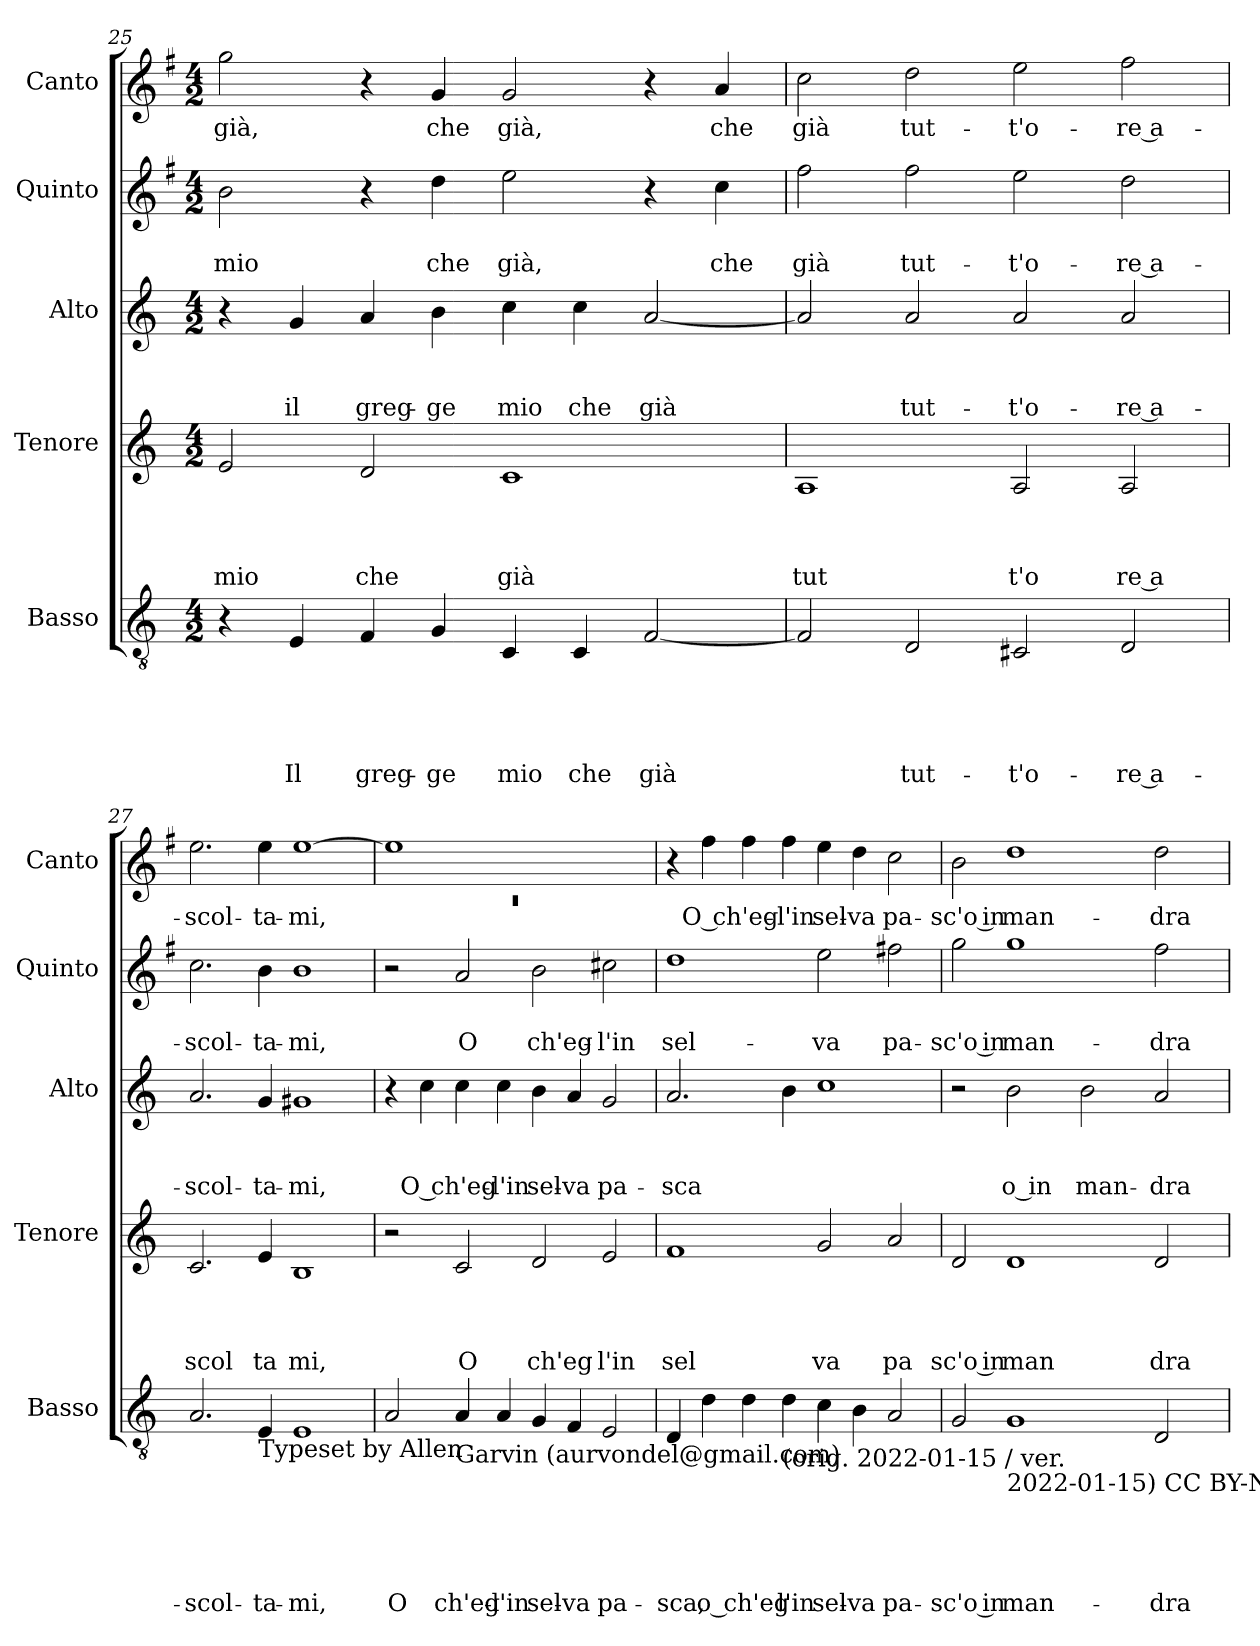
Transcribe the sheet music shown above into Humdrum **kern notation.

**kern	**text	**text	**text	**text	**text	**kern	**text	**text	**text	**text	**kern	**text	**text	**text	**kern	**text	**text	**kern	**text
*part5	*part5	*part5	*part5	*part5	*part5	*part4	*part4	*part4	*part4	*part4	*part3	*part3	*part3	*part3	*part2	*part2	*part2	*part1	*part1
*staff5	*staff5	*staff5	*staff5	*staff5	*staff5	*staff4	*staff4	*staff4	*staff4	*staff4	*staff3	*staff3	*staff3	*staff3	*staff2	*staff2	*staff2	*staff1	*staff1
*I"Basso	*	*	*	*	*	*I"Tenore	*	*	*	*	*I"Alto	*	*	*	*I"Quinto	*	*	*I"Canto	*
*I'Basso	*	*	*	*	*	*I'Tenore	*	*	*	*	*I'Alto	*	*	*	*I'Quinto	*	*	*I'Canto	*
*clefGv2	*	*	*	*	*	*clefG2	*	*	*	*	*clefG2	*	*	*	*clefG2	*	*	*clefG2	*
*	*	*	*	*	*	*	*	*	*	*	*	*	*	*	*ITrd-3c-5	*	*	*ITrd-3c-5	*
*k[]	*	*	*	*	*	*k[]	*	*	*	*	*k[]	*	*	*	*k[]	*	*	*k[]	*
*C:	*	*	*	*	*	*C:	*	*	*	*	*C:	*	*	*	*C:	*	*	*C:	*
*M4/2	*	*	*	*	*	*M4/2	*	*	*	*	*M4/2	*	*	*	*M4/2	*	*	*M4/2	*
=25	=25	=25	=25	=25	=25	=25	=25	=25	=25	=25	=25	=25	=25	=25	=25	=25	=25	=25	=25
!	!	!	!	!	!	!	!	!	!	!LO:LY:b	!	!	!	!	!	!	!LO:LY:b	!	!LO:LY:b
4r	.	.	.	.	.	2e/	.	.	.	mio	4r	.	.	.	2ee\	.	mio	2ccc\	già,
!	!	!	!	!	!LO:LY:b	!	!	!	!	!	!	!	!	!LO:LY:b	!	!	!	!	!
4E/	.	.	.	.	Il	.	.	.	.	.	4g/	.	.	il	.	.	.	.	.
!	!	!	!	!	!LO:LY:b	!	!	!	!	!LO:LY:b	!	!	!	!LO:LY:b	!	!	!	!	!
4F/	.	.	.	.	greg-	2d/	.	.	.	che	4a/	.	.	greg-	4r	.	.	4r	.
!	!	!	!	!	!LO:LY:b	!	!	!	!	!	!	!	!	!LO:LY:b	!	!	!LO:LY:b	!	!LO:LY:b
4G/	.	.	.	.	-ge	.	.	.	.	.	4b\	.	.	-ge	4gg\	.	che	4cc/	che
!	!	!	!	!	!LO:LY:b	!	!	!	!	!LO:LY:b	!	!	!	!LO:LY:b	!	!	!LO:LY:b	!	!LO:LY:b
4C/	.	.	.	.	mio	1c	.	.	.	già	4cc\	.	.	mio	2aa\	.	già,	2cc/	già,
!	!	!	!	!	!LO:LY:b	!	!	!	!	!	!	!	!	!LO:LY:b	!	!	!	!	!
4C/	.	.	.	.	che	.	.	.	.	.	4cc\	.	.	che	.	.	.	.	.
!	!	!	!	!	!LO:LY:b	!	!	!	!	!	!	!	!	!LO:LY:b	!	!	!	!	!
[<2F/	.	.	.	.	già	.	.	.	.	.	[<2a/	.	.	già	4r	.	.	4r	.
!	!	!	!	!	!	!	!	!	!	!	!	!	!	!	!	!	!LO:LY:b	!	!LO:LY:b
.	.	.	.	.	.	.	.	.	.	.	.	.	.	.	4ff\	.	che	4dd/	che
!!LO:LB:g=z
=26	=26	=26	=26	=26	=26	=26	=26	=26	=26	=26	=26	=26	=26	=26	=26	=26	=26	=26	=26
!	!	!	!	!	!	!	!	!	!	!LO:LY:b	!	!	!	!	!	!	!LO:LY:b	!	!LO:LY:b
2F/]	.	.	.	.	.	1A	.	.	.	tut	2a/]	.	.	.	2bb\	.	già	2ff\	già
!	!	!	!	!	!LO:LY:b	!	!	!	!	!	!	!	!	!LO:LY:b	!	!	!LO:LY:b	!	!LO:LY:b
2D/	.	.	.	.	tut-	.	.	.	.	.	2a/	.	.	tut-	2bb\	.	tut-	2gg\	tut-
!	!	!	!	!	!LO:LY:b	!	!	!	!	!LO:LY:b	!	!	!	!LO:LY:b	!	!	!LO:LY:b	!	!LO:LY:b
2C#X/	.	.	.	.	-t'o-	2A/	.	.	.	t'o	2a/	.	.	-t'o-	2aa\	.	-t'o-	2aa\	-t'o-
!	!	!	!	!	!LO:LY:b:rj	!	!	!	!	!LO:LY:b:rj	!	!	!	!LO:LY:b:rj	!	!	!LO:LY:b:rj	!	!LO:LY:b:rj
2D/	.	.	.	.	-re a-	2A/	.	.	.	re a	2a/	.	.	-re a-	2gg\	.	-re a-	2bb\	-re a-
=27	=27	=27	=27	=27	=27	=27	=27	=27	=27	=27	=27	=27	=27	=27	=27	=27	=27	=27	=27
!	!	!	!	!	!LO:LY:b	!	!	!	!	!LO:LY:b	!	!	!	!LO:LY:b	!	!	!LO:LY:b	!	!LO:LY:b
2.A/	.	.	.	.	-scol-	2.c/	.	.	.	scol	2.a/	.	.	-scol-	2.ff\	.	-scol-	2.aa\	-scol-
!LO:TX:b:t=Typeset by Allen	!	!	!	!	!	!	!	!	!	!	!	!	!	!	!	!	!	!	!
!	!	!	!	!	!LO:LY:b	!	!	!	!	!LO:LY:b	!	!	!	!LO:LY:b	!	!	!LO:LY:b	!	!LO:LY:b
4E/	.	.	.	.	-ta-	4e/	.	.	.	ta	4g/	.	.	-ta-	4ee\	.	-ta-	4aa\	-ta-
!	!	!	!	!	!LO:LY:b	!	!	!	!	!LO:LY:b	!	!	!	!LO:LY:b	!	!	!LO:LY:b	!	!LO:LY:b
1E	.	.	.	.	-mi,	1B	.	.	.	mi,	1g#X	.	.	-mi,	1ee	.	-mi,	[>1aa	-mi,
=28	=28	=28	=28	=28	=28	=28	=28	=28	=28	=28	=28	=28	=28	=28	=28	=28	=28	=28	=28
*	*	*	*	*	*	*	*	*	*	*	*	*	*	*	*	*	*	*^	*
!	!	!	!	!	!LO:LY:b	!	!	!	!	!	!	!	!	!	!	!	!	!	!LO:N:vis=1	!
2A/	.	.	.	.	O	2r	.	.	.	.	4r	.	.	.	2r	.	.	1aa]	0rc	.
!	!	!	!	!	!	!	!	!	!	!	!	!	!	!LO:LY:b	!	!	!	!	!	!
.	.	.	.	.	.	.	.	.	.	.	4cc\	.	.	O ch'eg-	.	.	.	.	.	.
!LO:TX:b:t=Garvin (aurvondel@gmail.com)	!	!	!	!	!	!	!	!	!	!	!	!	!	!	!	!	!	!	!	!
!	!	!	!	!	!LO:LY:b	!	!	!	!	!LO:LY:b	!	!	!	!	!	!	!LO:LY:b	!	!	!
4A/	.	.	.	.	ch'eg-	2c/	.	.	.	O	4cc\	.	.	.	2dd/	.	O	.	.	.
!	!	!	!	!	!LO:LY:b	!	!	!	!	!	!	!	!	!LO:LY:b	!	!	!	!	!	!
4A/	.	.	.	.	-l'in	.	.	.	.	.	4cc\	.	.	-l'in	.	.	.	.	.	.
!	!	!	!	!	!LO:LY:b	!	!	!	!	!LO:LY:b	!	!	!	!LO:LY:b	!	!	!LO:LY:b	!	!	!
4G/	.	.	.	.	sel-	2d/	.	.	.	ch'eg	4b\	.	.	sel-	2ee\	.	ch'eg-	1ryy	.	.
!	!	!	!	!	!LO:LY:b	!	!	!	!	!	!	!	!	!LO:LY:b	!	!	!	!	!	!
4F/	.	.	.	.	-va	.	.	.	.	.	4a/	.	.	-va	.	.	.	.	.	.
!	!	!	!	!	!LO:LY:b	!	!	!	!	!LO:LY:b	!	!	!	!LO:LY:b	!	!	!LO:LY:b	!	!	!
2E/	.	.	.	.	pa-	2e/	.	.	.	l'in	2g/	.	.	pa-	2ff#X\	.	-l'in	.	.	.
*	*	*	*	*	*	*	*	*	*	*	*	*	*	*	*	*	*	*v	*v	*
=29	=29	=29	=29	=29	=29	=29	=29	=29	=29	=29	=29	=29	=29	=29	=29	=29	=29	=29	=29
!	!	!	!	!	!LO:LY:b	!	!	!	!	!LO:LY:b	!	!	!	!LO:LY:b	!	!	!LO:LY:b	!	!
4D/	.	.	.	.	-sca,	1f	.	.	.	sel	2.a/	.	.	-sca	1gg	.	sel-	4r	.
!	!	!	!	!	!LO:LY:b	!	!	!	!	!	!	!	!	!	!	!	!	!	!LO:LY:b
4d\	.	.	.	.	o ch'eg-	.	.	.	.	.	.	.	.	.	.	.	.	4bb\	O ch'eg-
4d\	.	.	.	.	.	.	.	.	.	.	.	.	.	.	.	.	.	4bb\	.
!LO:TX:b:t=(orig. 2022-01-15 / ver.	!	!	!	!	!	!	!	!	!	!	!	!	!	!	!	!	!	!	!
!	!	!	!	!	!LO:LY:b	!	!	!	!	!	!	!	!	!	!	!	!	!	!LO:LY:b
4d\	.	.	.	.	-l'in	.	.	.	.	.	4b\	.	.	.	.	.	.	4bb\	-l'in
!	!	!	!	!	!LO:LY:b	!	!	!	!	!LO:LY:b	!	!	!	!	!	!	!LO:LY:b	!	!LO:LY:b
4c\	.	.	.	.	sel-	2g/	.	.	.	va	1cc	.	.	.	2aa\	.	-va	4aa\	sel-
!	!	!	!	!	!LO:LY:b	!	!	!	!	!	!	!	!	!	!	!	!	!	!LO:LY:b
4B\	.	.	.	.	-va	.	.	.	.	.	.	.	.	.	.	.	.	4gg\	-va
!	!	!	!	!	!LO:LY:b	!	!	!	!	!LO:LY:b	!	!	!	!	!	!	!LO:LY:b	!	!LO:LY:b
2A/	.	.	.	.	pa-	2a/	.	.	.	pa	.	.	.	.	2bbn\	.	pa-	2ff\	pa-
=30	=30	=30	=30	=30	=30	=30	=30	=30	=30	=30	=30	=30	=30	=30	=30	=30	=30	=30	=30
!	!	!	!	!	!LO:LY:b:rj	!	!	!	!	!LO:LY:b:rj	!	!	!	!	!	!	!LO:LY:b:rj	!	!LO:LY:b:rj
2G/	.	.	.	.	-sc'o in	2d/	.	.	.	sc'o in	2r	.	.	.	2ccc\	.	-sc'o in	2ee\	-sc'o in
!LO:TX:b:t=2022-01-15) CC BY-NC	!	!	!	!	!	!	!	!	!	!	!	!	!	!	!	!	!	!	!
!	!	!	!	!	!LO:LY:b	!	!	!	!	!LO:LY:b	!	!	!	!LO:LY:b:rj	!	!	!LO:LY:b	!	!LO:LY:b
1G	.	.	.	.	man-	1d	.	.	.	man	2b\	.	.	o in	1ccc	.	man-	1gg	man-
!	!	!	!	!	!	!	!	!	!	!	!	!	!	!LO:LY:b	!	!	!	!	!
.	.	.	.	.	.	.	.	.	.	.	2b\	.	.	man-	.	.	.	.	.
!	!	!	!	!	!LO:LY:b	!	!	!	!	!LO:LY:b	!	!	!	!LO:LY:b	!	!	!LO:LY:b	!	!LO:LY:b
2D/	.	.	.	.	-dra	2d/	.	.	.	dra	2a/	.	.	-dra	2bb\	.	-dra	2gg\	-dra
=	=	=	=	=	=	=	=	=	=	=	=	=	=	=	=	=	=	=	=
*-	*-	*-	*-	*-	*-	*-	*-	*-	*-	*-	*-	*-	*-	*-	*-	*-	*-	*-	*-
